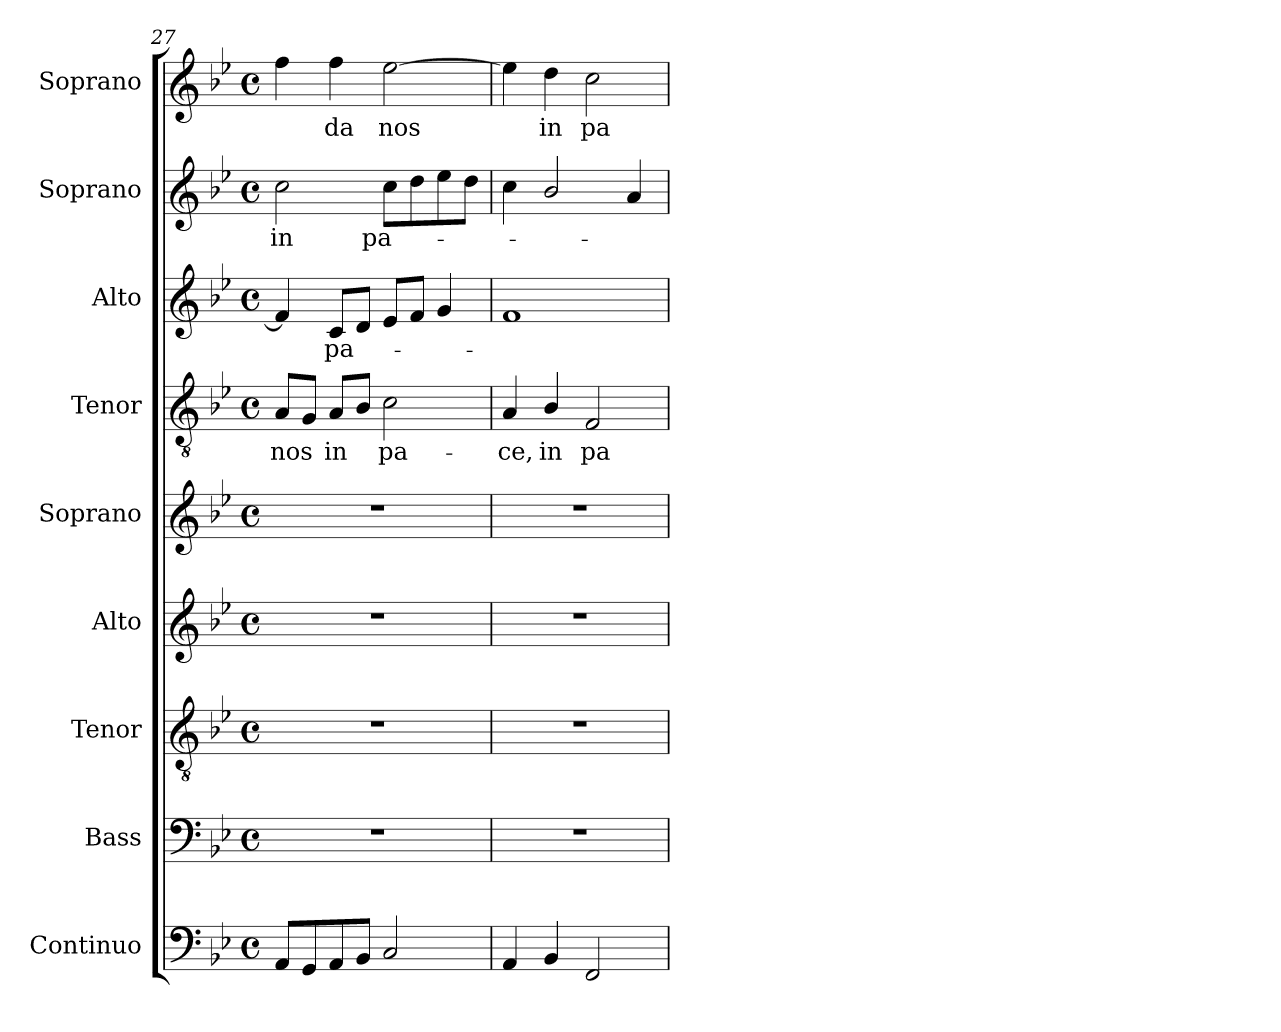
**kern	**kern	**kern	**kern	**kern	**kern	**text	**kern	**text	**kern	**text	**kern	**text
*part9	*part8	*part7	*part6	*part5	*part4	*part4	*part3	*part3	*part2	*part2	*part1	*part1
*staff9	*staff8	*staff7	*staff6	*staff5	*staff4	*staff4	*staff3	*staff3	*staff2	*staff2	*staff1	*staff1
*I"Continuo	*I"Bass	*I"Tenor	*I"Alto	*I"Soprano	*I"Tenor	*	*I"Alto	*	*I"Soprano	*	*I"Soprano	*
*I'Cont.	*I'B.	*I'T.	*I'A.	*I'S.	*I'T.	*	*I'A.	*	*I'S.	*	*I'S.	*
!!LO:PB:g=z
*clefF4	*clefF4	*clefGv2	*clefG2	*clefG2	*clefGv2	*	*clefG2	*	*clefG2	*	*clefG2	*
*	*	*ITrd7c12	*	*	*ITrd7c12	*	*	*	*	*	*	*
*k[b-e-]	*k[b-e-]	*k[b-e-]	*k[b-e-]	*k[b-e-]	*k[b-e-]	*	*k[b-e-]	*	*k[b-e-]	*	*k[b-e-]	*
*B-:	*B-:	*B-:	*B-:	*B-:	*B-:	*	*B-:	*	*B-:	*	*B-:	*
*M4/4	*M4/4	*M4/4	*M4/4	*M4/4	*M4/4	*	*M4/4	*	*M4/4	*	*M4/4	*
*met(c)	*met(c)	*met(c)	*met(c)	*met(c)	*met(c)	*	*met(c)	*	*met(c)	*	*met(c)	*
=27	=27	=27	=27	=27	=27	=27	=27	=27	=27	=27	=27	=27
!	!	!	!	!	!	!LO:LY:b:color=#000000	!	!	!	!	!	!
!	!	!	!	!	!	!	!	!	!	!LO:LY:b:color=#000000	!	!
8AAi/L	1r	1r	1r	1r	8AAi/L	nos	4fi/]	.	2cci\	in	4ffi\	.
8GGi/	.	.	.	.	8GGi/J	.	.	.	.	.	.	.
!	!	!	!	!	!	!LO:LY:b:color=#000000	!	!	!	!	!	!
!	!	!	!	!	!	!	!	!LO:LY:b:color=#000000	!	!	!	!
!	!	!	!	!	!	!	!	!	!	!	!	!LO:LY:b:color=#000000
8AAi/	.	.	.	.	8AAi/L	in	8ci/L	pa-	.	.	4ffi\	-da
8BB-i/J	.	.	.	.	8BB-i/J	.	8di/J	.	.	.	.	.
!	!	!	!	!	!	!LO:LY:b:color=#000000	!	!	!	!	!	!
!	!	!	!	!	!	!	!	!	!	!LO:LY:b:color=#000000	!	!
!	!	!	!	!	!	!	!	!	!	!	!	!LO:LY:b:color=#000000
2Ci/	.	.	.	.	2Ci\	pa-	8e-i/L	.	8cci\L	pa-	[2ee-i\	nos
.	.	.	.	.	.	.	8fi/J	.	8ddi\	.	.	.
.	.	.	.	.	.	.	4gi/	.	8ee-i\	.	.	.
.	.	.	.	.	.	.	.	.	8ddi\J	.	.	.
=28	=28	=28	=28	=28	=28	=28	=28	=28	=28	=28	=28	=28
!	!	!	!	!	!	!LO:LY:b:color=#000000	!	!	!	!	!	!
4AAi/	1r	1r	1r	1r	4AAi/	-ce,	1fi	.	4cci\	.	4ee-i\]	.
!	!	!	!	!	!	!LO:LY:b:color=#000000	!	!	!	!	!	!
!	!	!	!	!	!	!	!	!	!	!	!	!LO:LY:b:color=#000000
4BB-i/	.	.	.	.	4BB-i/	in	.	.	2b-i/	.	4ddi\	in
!	!	!	!	!	!	!LO:LY:b:color=#000000	!	!	!	!	!	!
!	!	!	!	!	!	!	!	!	!	!	!	!LO:LY:b:color=#000000
2FFi/	.	.	.	.	2FFi/	pa-	.	.	.	.	2cci\	pa-
.	.	.	.	.	.	.	.	.	4ai/	.	.	.
=	=	=	=	=	=	=	=	=	=	=	=	=
*-	*-	*-	*-	*-	*-	*-	*-	*-	*-	*-	*-	*-
